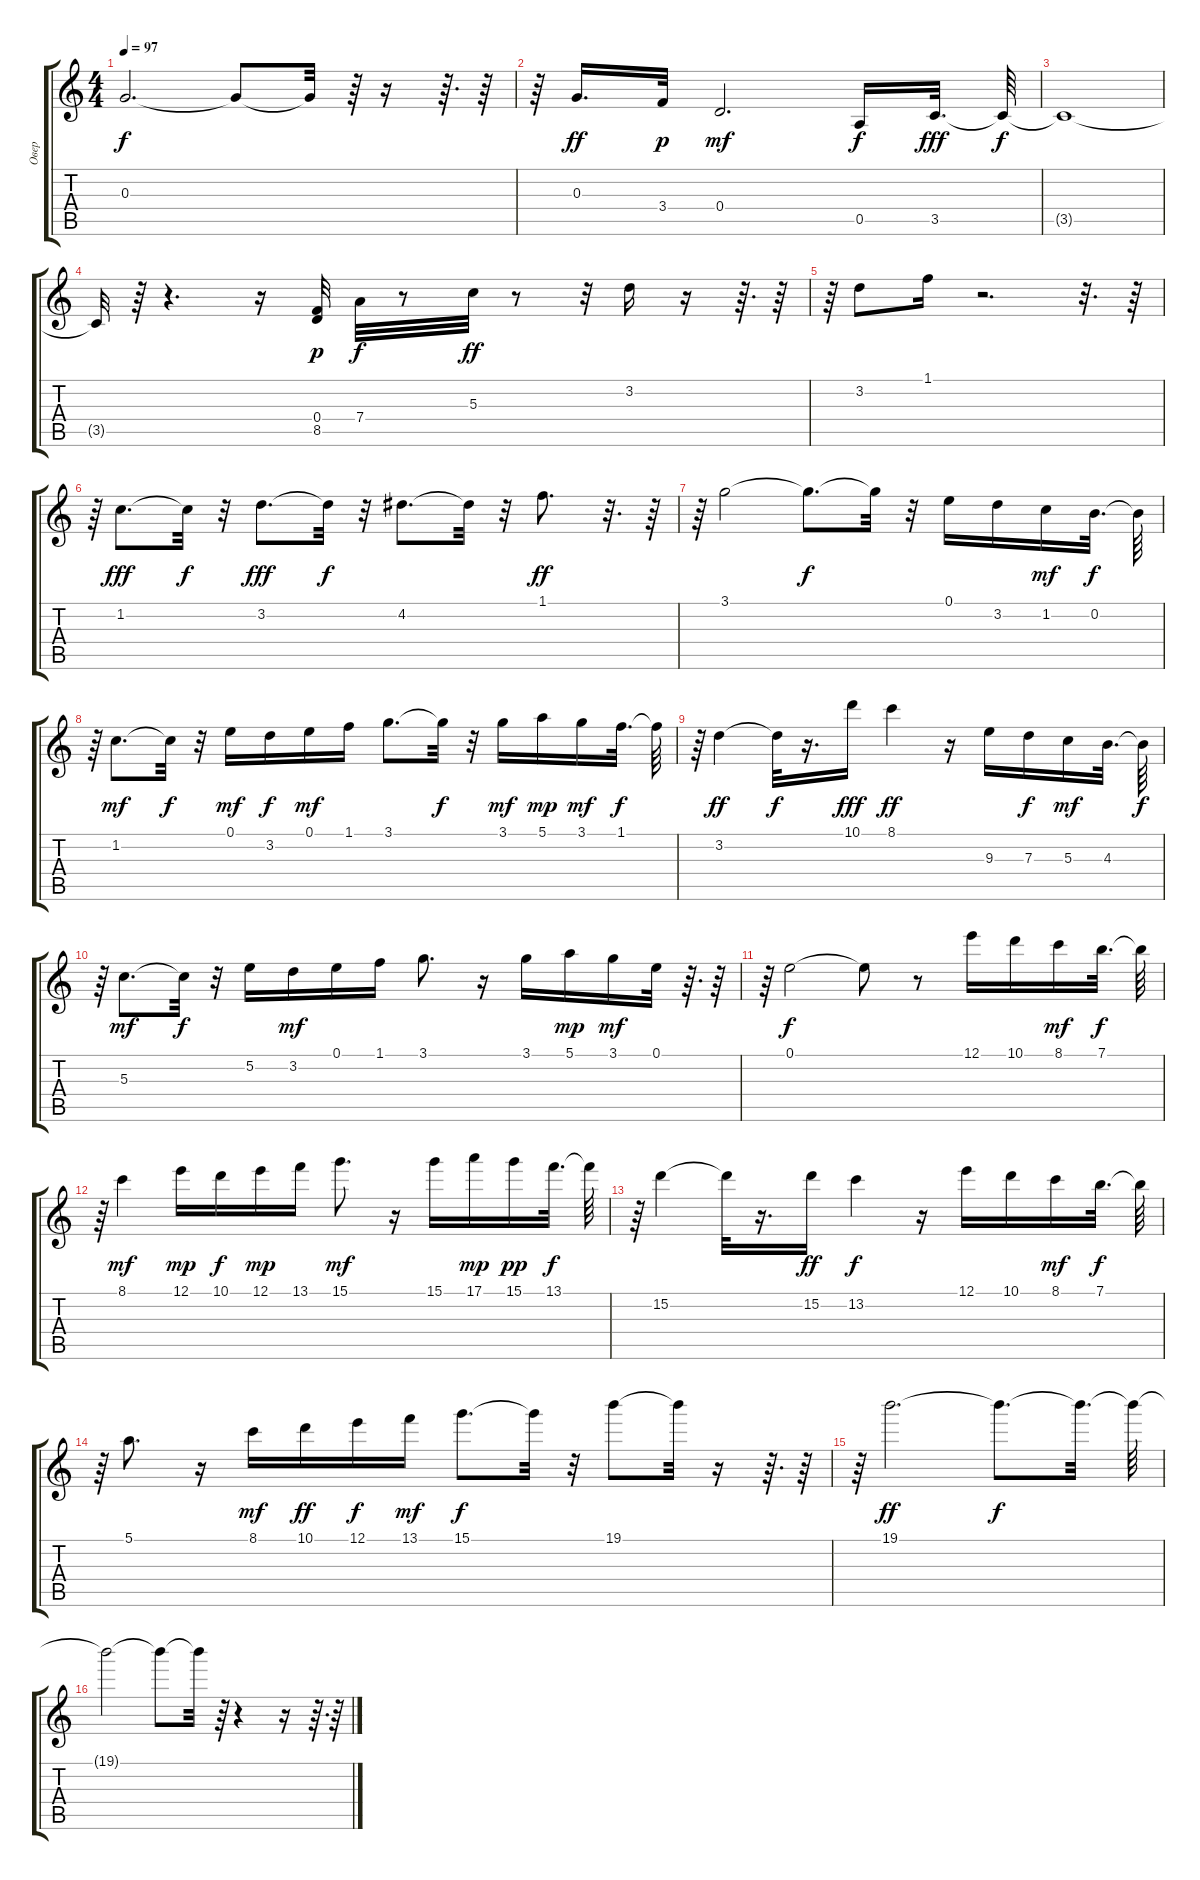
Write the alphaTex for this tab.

\track ("Овер" "Овер") {instrument overdrivenguitar}
\staff {score tabs}
\tuning (E4 B3 G3 D3 A2 E2) {hide}
\ts (4 4)
\tempo 97
\clef g2
\ks c
0.3{t}.2{d dy f} 0.3{t}.8 0.3{t}.32 r.64 r.16 r.64{d} r.64 |
r.64 0.3.16{d dy ff} 3.4.32{dy p} 0.4.2{d dy mf} 0.5.16{dy f} 3.5.32{d dy fff} 3.5{t}.64{dy f} |
3.5{t}.1 |
3.5{t}.32 r.64 r.4{d} r.16 (0.4 8.5).32{dy p} 7.4.32{dy f} r.8 5.3.32{dy ff} r.8 r.32 3.2.16 r.16 r.64{d} r.64 |
r.64 3.2.8 1.1.16 r.2{d} r.32{d} r.64 |
r.64 1.2.8{d dy fff} 1.2{t}.32{dy f} r.32 3.2.8{d dy fff} 3.2{t}.32{dy f} r.32 4.2.8{d} 4.2{t}.32 r.32 1.1.8{d dy ff} r.32{d} r.64 |
r.64 3.1.2 3.1{t}.8{d dy f} 3.1{t}.32 r.32 0.1.16 3.2.16 1.2.16{dy mf} 0.2.32{d dy f} 0.2{t}.64 |
r.64 1.2.8{d dy mf} 1.2{t}.32{dy f} r.32 0.1.16{dy mf} 3.2.16{dy f} 0.1.16{dy mf} 1.1.16 3.1.8{d} 3.1{t}.32{dy f} r.32 3.1.16{dy mf} 5.1.16{dy mp} 3.1.16{dy mf} 1.1.32{d dy f} 1.1{t}.64 |
r.64 3.2.4{dy ff} 3.2{t}.32{dy f} r.16{d} 10.1.16{dy fff} 8.1.4{dy ff} r.16 9.3.16 7.3.16{dy f} 5.3.16{dy mf} 4.3.32{d} 4.3{t}.64{dy f} |
r.64 5.3.8{d dy mf} 5.3{t}.32{dy f} r.32 5.2.16 3.2.16{dy mf} 0.1.16 1.1.16 3.1.8{d} r.16 3.1.16 5.1.16{dy mp} 3.1.16{dy mf} 0.1.32 r.64{d} r.64 |
r.64 0.1.2{dy f} 0.1{t}.8 r.8 12.1.16 10.1.16 8.1.16{dy mf} 7.1.32{d dy f} 7.1{t}.64 |
r.64 8.1.4{dy mf} 12.1.16{dy mp} 10.1.16{dy f} 12.1.16{dy mp} 13.1.16 15.1.8{d dy mf} r.16 15.1.16 17.1.16{dy mp} 15.1.16{dy pp} 13.1.32{d dy f} 13.1{t}.64 |
r.64 15.2.4 15.2{t}.32 r.16{d} 15.2.16{dy ff} 13.2.4{dy f} r.16 12.1.16 10.1.16 8.1.16{dy mf} 7.1.32{d dy f} 7.1{t}.64 |
r.64 5.1.8{d} r.16 8.1.16{dy mf} 10.1.16{dy ff} 12.1.16{dy f} 13.1.16{dy mf} 15.1.8{d dy f} 15.1{t}.32 r.32 19.1.8 19.1{t}.32 r.16 r.64{d} r.64 |
r.64 19.1.2{d dy ff} 19.1{t}.8{d dy f} 19.1{t}.32{d} 19.1{t}.64 |
19.1{t}.2 19.1{t}.8 19.1{t}.32 r.64 r.4 r.16 r.64{d} r.64
